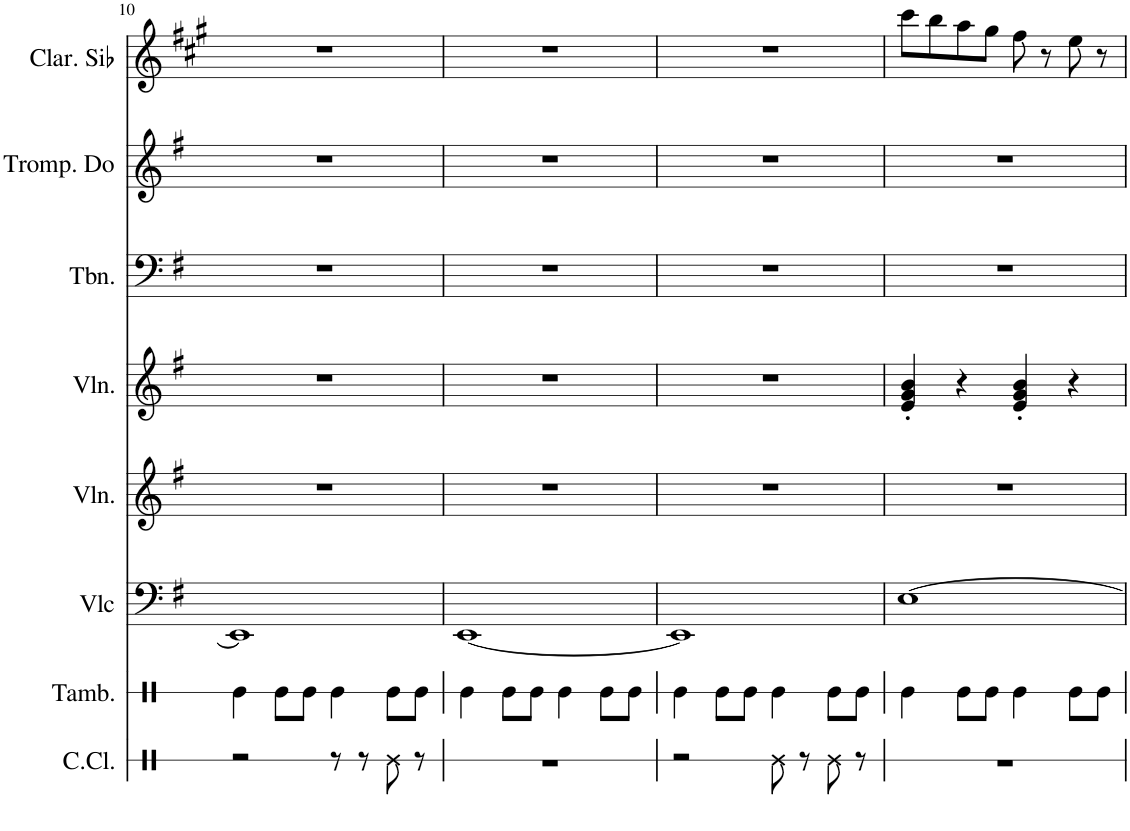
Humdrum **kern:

**kern	**kern	**kern	**kern	**kern	**kern	**kern	**kern
*part8	*part7	*part6	*part5	*part4	*part3	*part2	*part1
*staff8	*staff7	*staff6	*staff5	*staff4	*staff3	*staff2	*staff1
*I"Caisse claire	*I"Tambourin	*I"Violoncelle	*I"Violon	*I"Violon	*I"Trombone	*I"Trompette en Do	*I"Clarinette en Sib
*I'C.Cl.	*I'Tamb.	*I'Vlc	*I'Vln.	*I'Vln.	*I'Tbn.	*I'Tromp. Do	*I'Clar. Sib
!!LO:PB:g=z
*clefX	*clefX	*clefF4	*clefG2	*clefG2	*clefF4	*clefG2	*clefG2
*	*	*	*	*	*	*Trd1c2	*Trd1c2
*k[]	*k[]	*k[f#]	*k[f#]	*k[f#]	*k[f#]	*k[f#]	*k[f#c#g#]
*M4/4	*M4/4	*M4/4	*M4/4	*M4/4	*M4/4	*M4/4	*M4/4
=10	=10	=10	=10	=10	=10	=10	=10
2r	4Re\	1EE]	1r	1r	1r	1r	1r
.	8Re\L	.	.	.	.	.	.
.	8Re\J	.	.	.	.	.	.
8r	4Re\	.	.	.	.	.	.
8r	.	.	.	.	.	.	.
8Re\	8Re\L	.	.	.	.	.	.
8r	8Re\J	.	.	.	.	.	.
=11	=11	=11	=11	=11	=11	=11	=11
1r	4Re\	[1EE	1r	1r	1r	1r	1r
.	8Re\L	.	.	.	.	.	.
.	8Re\J	.	.	.	.	.	.
.	4Re\	.	.	.	.	.	.
.	8Re\L	.	.	.	.	.	.
.	8Re\J	.	.	.	.	.	.
=12	=12	=12	=12	=12	=12	=12	=12
2r	4Re\	1EE]	1r	1r	1r	1r	1r
.	8Re\L	.	.	.	.	.	.
.	8Re\J	.	.	.	.	.	.
8Re\	4Re\	.	.	.	.	.	.
8r	.	.	.	.	.	.	.
8Re\	8Re\L	.	.	.	.	.	.
8r	8Re\J	.	.	.	.	.	.
=13	=13	=13	=13	=13	=13	=13	=13
1r	4Re\	[1E	1r	4e/' 4g/' 4b/'	1r	1r	8ccc#\L
.	.	.	.	.	.	.	8bb\
.	8Re\L	.	.	4r	.	.	8aa\
.	8Re\J	.	.	.	.	.	8gg#\J
.	4Re\	.	.	4e/' 4g/' 4b/'	.	.	8ff#\
.	.	.	.	.	.	.	8r
.	8Re\L	.	.	4r	.	.	8ee\
.	8Re\J	.	.	.	.	.	8r
=	=	=	=	=	=	=	=
*-	*-	*-	*-	*-	*-	*-	*-
